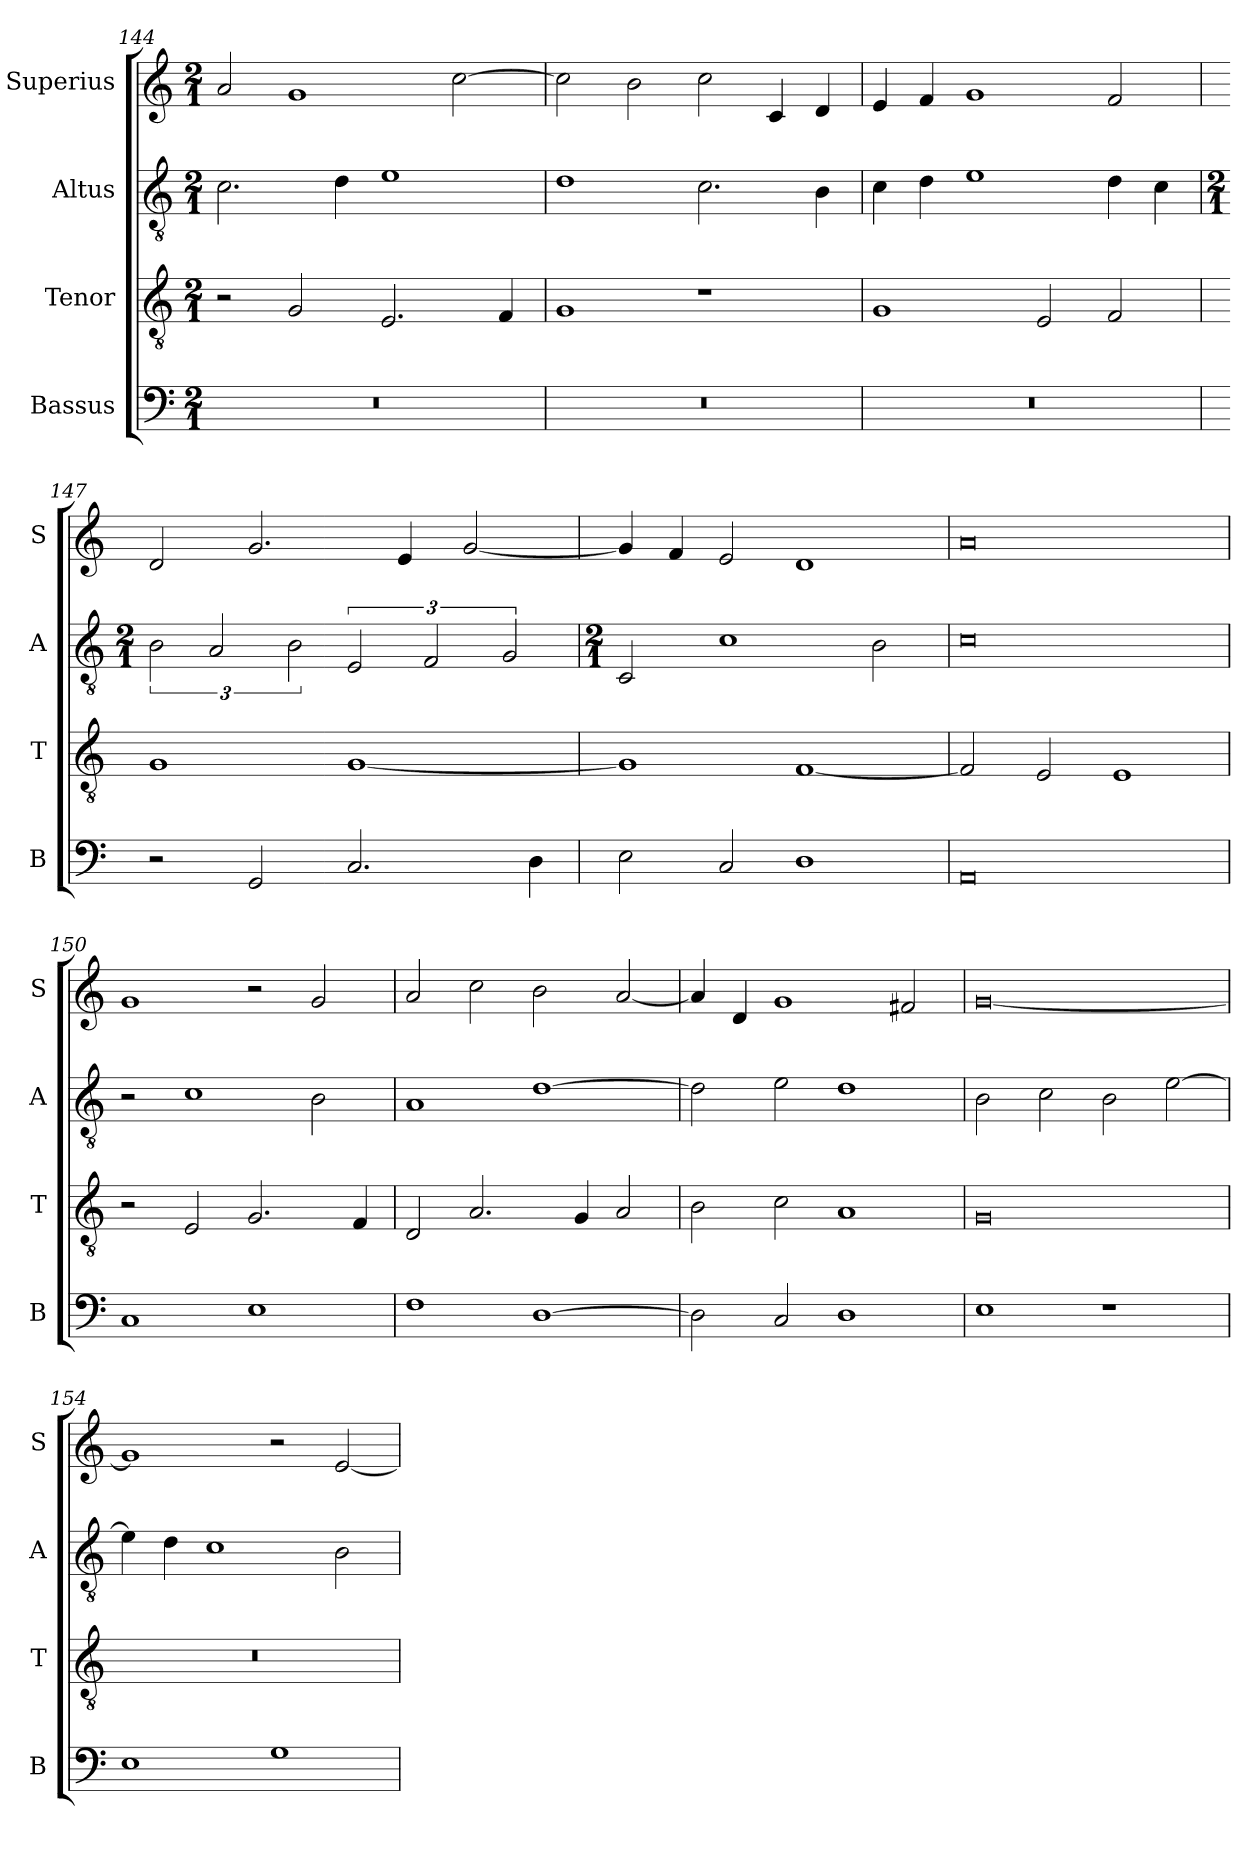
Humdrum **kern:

**kern	**kern	**kern	**kern
*part4	*part3	*part2	*part1
*staff4	*staff3	*staff2	*staff1
*I"Bassus	*I"Tenor	*I"Altus	*I"Superius
*I'B	*I'T	*I'A	*I'S
*clefF4	*clefGv2	*clefGv2	*clefG2
*k[]	*k[]	*k[]	*k[]
*M2/1	*M2/1	*M2/1	*M2/1
=144	=144	=144	=144
0r	2r	2.c\	2a/
.	2G/	.	1g
.	.	4d\	.
.	2.E/	1e	.
.	.	.	[2cc\
.	4F/	.	.
=145	=145	=145	=145
0r	1G	1d	2cc\]
.	.	.	2b\
.	1r	2.c\	2cc\
.	.	.	4c/
.	.	4B\	4d/
=146	=146	=146	=146
0r	1G	4c\	4e/
.	.	4d\	4f/
.	.	1e	1g
.	2E/	.	.
.	2F/	4d\	2f/
.	.	4c\	.
=147	=147	=147	=147
*	*	*M2/1	*
2r	1G	3B\	2d/
.	.	3A/	.
2GG/	.	.	2.g/
.	.	3B\	.
2.C/	[1G	3E/	.
.	.	.	4e/
.	.	3F/	.
.	.	.	[2g/
.	.	3G/	.
4D\	.	.	.
=148	=148	=148	=148
*	*	*M2/1	*
2E\	1G]	2C/	4g/]
.	.	.	4f/
2C/	.	1c	2e/
1D	[1F	.	1d
.	.	2B\	.
=149	=149	=149	=149
0AA	2F/]	0c	0a
.	2E/	.	.
.	1E	.	.
=150	=150	=150	=150
1C	2r	2r	1g
.	2E/	1c	.
1E	2.G/	.	2r
.	.	2B\	2g/
.	4F/	.	.
=151	=151	=151	=151
1F	2D/	1A	2a/
.	2.A/	.	2cc\
[1D	.	[1d	2b\
.	4G/	.	.
.	2A/	.	[2a/
=152	=152	=152	=152
2D\]	2B\	2d\]	4a/]
.	.	.	4d/
2C/	2c\	2e\	1g
1D	1A	1d	.
.	.	.	2f#X/
=153	=153	=153	=153
1E	0G	2B\	[0g
.	.	2c\	.
1r	.	2B\	.
.	.	[2e\	.
=154	=154	=154	=154
1E	0r	4e\]	1g]
.	.	4d\	.
.	.	1c	.
1G	.	.	2r
.	.	2B\	[2e/
=	=	=	=
*-	*-	*-	*-
